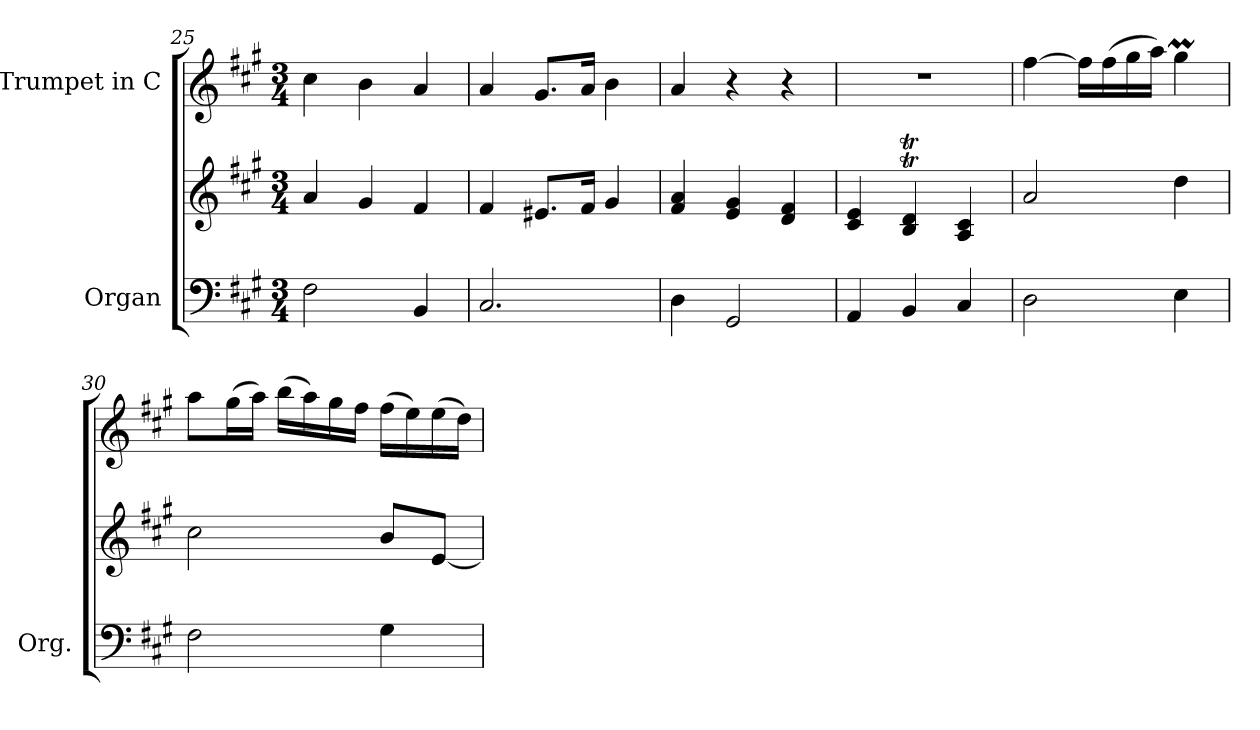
**kern	**kern	**kern
*part2	*part2	*part1
*staff3	*staff2	*staff1
*I"Organ	*	*I"Trumpet in C
*I'Org.	*	*
*clefF4	*clefG2	*clefG2
*k[f#c#g#]	*k[f#c#g#]	*k[f#c#g#]
*A:	*A:	*A:
*M3/4	*M3/4	*M3/4
=25	=25	=25
2F#\	4a/	4cc#\
.	4g#/	4b\
4BB/	4f#/	4a/
=26	=26	=26
2.C#/	4f#/	4a/
.	8.e#X/L	8.g#/L
.	16f#/Jk	16a/Jk
.	4g#/	4b\
=27	=27	=27
4D\	4f#/ 4a/	4a/
2GG#/	4e/ 4g#/	4r
.	4d/ 4f#/	4r
=28	=28	=28
4AA/	4c#/ 4e/	2.r
4BB/	4B/T 4d/T	.
4C#/	4A/ 4c#/	.
=29	=29	=29
2D\	2a/	[4ff#\
.	.	16ff#\LL]
.	.	(>16ff#\
.	.	16gg#\
.	.	16aa\JJ)
4E\	4dd\	4gg#m\
!!LO:LB:g=z
=30	=30	=30
2F#\	2cc#\	8aa\L
.	.	(>16gg#\L
.	.	16aa\JJ)
.	.	(>16bb\LL
.	.	16aa\)
.	.	16gg#\
.	.	16ff#\JJ
4G#\	8b/L	(>16ff#\LL
.	.	16ee\)
.	[8e/J	(>16ee\
.	.	16dd\JJ)
=	=	=
*-	*-	*-
